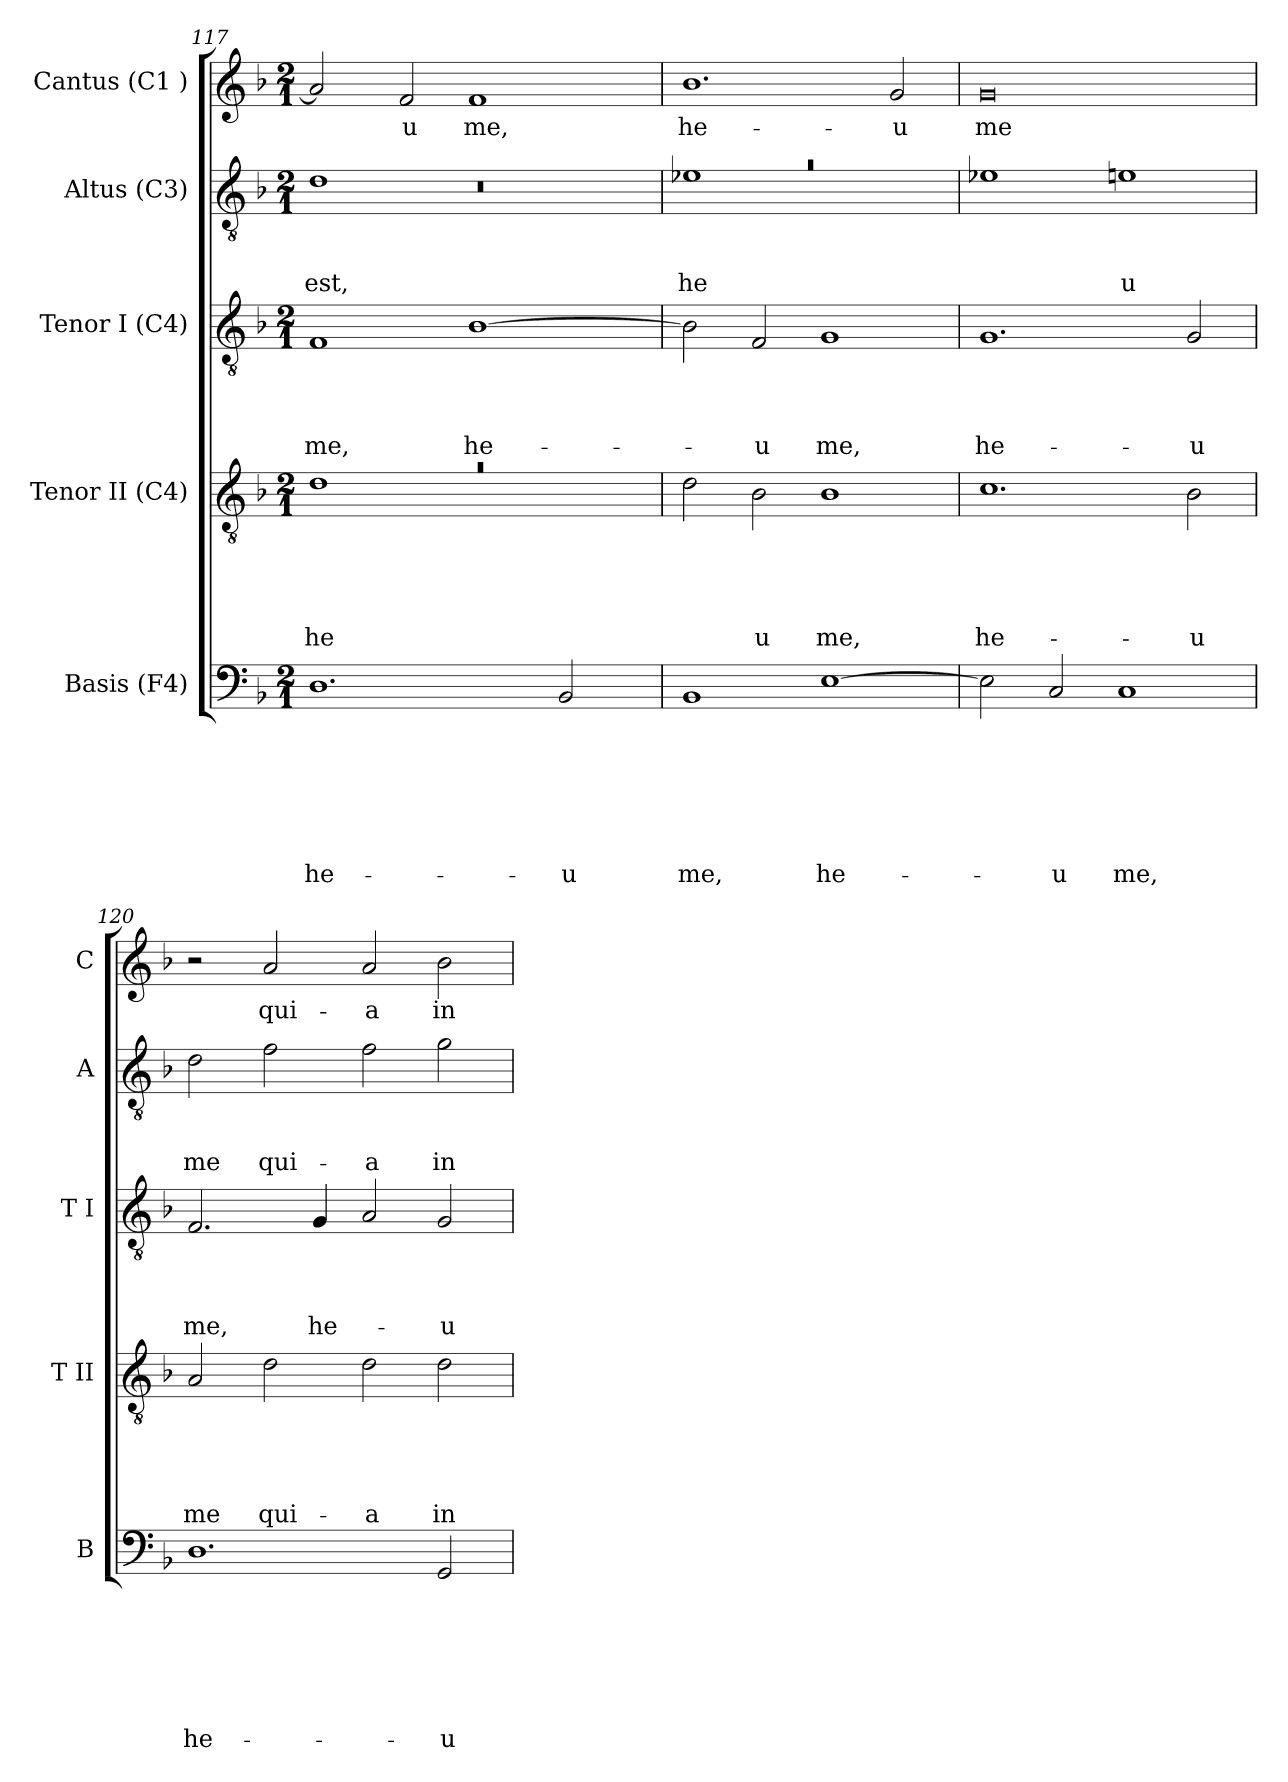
**kern	**text	**text	**text	**text	**text	**text	**text	**kern	**text	**text	**text	**text	**text	**kern	**text	**text	**text	**text	**kern	**text	**text	**text	**kern	**text
*part5	*part5	*part5	*part5	*part5	*part5	*part5	*part5	*part4	*part4	*part4	*part4	*part4	*part4	*part3	*part3	*part3	*part3	*part3	*part2	*part2	*part2	*part2	*part1	*part1
*staff5	*staff5	*staff5	*staff5	*staff5	*staff5	*staff5	*staff5	*staff4	*staff4	*staff4	*staff4	*staff4	*staff4	*staff3	*staff3	*staff3	*staff3	*staff3	*staff2	*staff2	*staff2	*staff2	*staff1	*staff1
*I"Basis (F4)	*	*	*	*	*	*	*	*I"Tenor II (C4)	*	*	*	*	*	*I"Tenor I (C4)	*	*	*	*	*I"Altus (C3)	*	*	*	*I"Cantus (C1 )	*
*I'B	*	*	*	*	*	*	*	*I'T II	*	*	*	*	*	*I'T I	*	*	*	*	*I'A	*	*	*	*I'C	*
!!LO:LB:g=z
*clefF4	*	*	*	*	*	*	*	*clefGv2	*	*	*	*	*	*clefGv2	*	*	*	*	*clefGv2	*	*	*	*clefG2	*
*k[b-]	*	*	*	*	*	*	*	*k[b-]	*	*	*	*	*	*k[b-]	*	*	*	*	*k[b-]	*	*	*	*k[b-]	*
*F:	*	*	*	*	*	*	*	*F:	*	*	*	*	*	*F:	*	*	*	*	*F:	*	*	*	*F:	*
*M2/1	*	*	*	*	*	*	*	*M2/1	*	*	*	*	*	*M2/1	*	*	*	*	*M2/1	*	*	*	*M2/1	*
=117	=117	=117	=117	=117	=117	=117	=117	=117	=117	=117	=117	=117	=117	=117	=117	=117	=117	=117	=117	=117	=117	=117	=117	=117
*	*	*	*	*	*	*	*	*	*	*	*	*	*	*	*	*	*	*	*^	*	*	*	*	*
*	*	*	*	*	*	*	*	*	*	*	*	*	*	*	*	*	*	*	*	*^	*	*	*	*	*
!	!	!	!	!	!	!	!LO:LY:b	!LO:N:vis=1	!	!	!	!	!LO:LY:b	!	!	!	!	!LO:LY:b	!	!	!LO:N:vis=1	!	!	!LO:LY:b	!	!
*	*	*	*	*	*	*	*	*^	*	*	*	*	*	*	*	*	*	*	*	*	*	*	*	*	*	*
1.D	.	.	.	.	.	.	he-	0ra	1d	.	.	.	.	he-	1F	.	.	.	me,	8.ryy	1d	0r	.	.	est,	2a/]	.
.	.	.	.	.	.	.	.	.	.	.	.	.	.	.	.	.	.	.	.	1ryy	.	.	.	.	.	.	.
!	!	!	!	!	!	!	!	!	!	!	!	!	!	!	!	!	!	!	!	!	!	!	!	!	!	!	!LO:LY:b
.	.	.	.	.	.	.	.	.	.	.	.	.	.	.	.	.	.	.	.	.	.	.	.	.	.	2f/	-u
!	!	!	!	!	!	!	!	!	!	!	!	!	!	!	!	!	!	!	!LO:LY:b	!	!	!	!	!	!	!	!LO:LY:b
.	.	.	.	.	.	.	.	.	1ryy	.	.	.	.	.	[>1B-	.	.	.	he-	.	1ryy	.	.	.	.	1f	me,
.	.	.	.	.	.	.	.	.	.	.	.	.	.	.	.	.	.	.	.	2ryy	.	.	.	.	.	.	.
!	!	!	!	!	!	!	!LO:LY:b	!	!	!	!	!	!	!	!	!	!	!	!	!	!	!	!	!	!	!	!
2BB-/	.	.	.	.	.	.	-u	.	.	.	.	.	.	.	.	.	.	.	.	.	.	.	.	.	.	.	.
.	.	.	.	.	.	.	.	.	.	.	.	.	.	.	.	.	.	.	.	4ryy	.	.	.	.	.	.	.
.	.	.	.	.	.	.	.	.	.	.	.	.	.	.	.	.	.	.	.	16ryy	.	.	.	.	.	.	.
*	*	*	*	*	*	*	*	*v	*v	*	*	*	*	*	*	*	*	*	*	*v	*v	*v	*	*	*	*	*
=118	=118	=118	=118	=118	=118	=118	=118	=118	=118	=118	=118	=118	=118	=118	=118	=118	=118	=118	=118	=118	=118	=118	=118	=118
!	!	!	!	!	!	!	!LO:LY:b	!	!	!	!	!	!	!	!	!	!	!	!LO:N:vis=1	!	!	!LO:LY:b	!	!LO:LY:b
*	*	*	*	*	*	*	*	*	*	*	*	*	*	*	*	*	*	*	*^	*	*	*	*	*
1BB-	.	.	.	.	.	.	me,	2d\	.	.	.	.	.	2B-\]	.	.	.	.	0ra	1e-X	.	.	he-	1.b-	he-
!	!	!	!	!	!	!	!	!	!	!	!	!	!LO:LY:b	!	!	!	!	!LO:LY:b	!	!	!	!	!	!	!
.	.	.	.	.	.	.	.	2B-\	.	.	.	.	-u	2F/	.	.	.	-u	.	.	.	.	.	.	.
!	!	!	!	!	!	!	!LO:LY:b	!	!	!	!	!	!LO:LY:b	!	!	!	!	!LO:LY:b	!	!	!	!	!	!	!
[>1E	.	.	.	.	.	.	he-	1B-	.	.	.	.	me,	1G	.	.	.	me,	.	1ryy	.	.	.	.	.
!	!	!	!	!	!	!	!	!	!	!	!	!	!	!	!	!	!	!	!	!	!	!	!	!	!LO:LY:b
.	.	.	.	.	.	.	.	.	.	.	.	.	.	.	.	.	.	.	.	.	.	.	.	2g/	-u
*	*	*	*	*	*	*	*	*	*	*	*	*	*	*	*	*	*	*	*v	*v	*	*	*	*	*
=119	=119	=119	=119	=119	=119	=119	=119	=119	=119	=119	=119	=119	=119	=119	=119	=119	=119	=119	=119	=119	=119	=119	=119	=119
!	!	!	!	!	!	!	!	!	!	!	!	!	!LO:LY:b	!	!	!	!	!LO:LY:b	!	!	!	!	!	!LO:LY:b:rj
2E\]	.	.	.	.	.	.	.	1.c	.	.	.	.	he-	1.G	.	.	.	he-	1e-	.	.	.	0g	me
!	!	!	!	!	!	!	!LO:LY:b	!	!	!	!	!	!	!	!	!	!	!	!	!	!	!	!	!
2C/	.	.	.	.	.	.	-u	.	.	.	.	.	.	.	.	.	.	.	.	.	.	.	.	.
!	!	!	!	!	!	!	!LO:LY:b	!	!	!	!	!	!	!	!	!	!	!	!	!	!	!LO:LY:b	!	!
1C	.	.	.	.	.	.	me,	.	.	.	.	.	.	.	.	.	.	.	1e	.	.	-u	.	.
!	!	!	!	!	!	!	!	!	!	!	!	!	!LO:LY:b	!	!	!	!	!LO:LY:b	!	!	!	!	!	!
.	.	.	.	.	.	.	.	2B-\	.	.	.	.	-u	2G/	.	.	.	-u	.	.	.	.	.	.
=120	=120	=120	=120	=120	=120	=120	=120	=120	=120	=120	=120	=120	=120	=120	=120	=120	=120	=120	=120	=120	=120	=120	=120	=120
!	!	!	!	!	!	!	!LO:LY:b	!	!	!	!	!	!LO:LY:b	!	!	!	!	!LO:LY:b	!	!	!	!LO:LY:b	!	!
1.D	.	.	.	.	.	.	he-	2A/	.	.	.	.	me	2.F/	.	.	.	me,	2d\	.	.	me	2r	.
!	!	!	!	!	!	!	!	!	!	!	!	!	!LO:LY:b	!	!	!	!	!	!	!	!	!LO:LY:b	!	!LO:LY:b
.	.	.	.	.	.	.	.	2d\	.	.	.	.	qui-	.	.	.	.	.	2f\	.	.	qui-	2a/	qui-
!	!	!	!	!	!	!	!	!	!	!	!	!	!	!	!	!	!	!LO:LY:b	!	!	!	!	!	!
.	.	.	.	.	.	.	.	.	.	.	.	.	.	4G/	.	.	.	he-	.	.	.	.	.	.
!	!	!	!	!	!	!	!	!	!	!	!	!	!LO:LY:b	!	!	!	!	!	!	!	!	!LO:LY:b	!	!LO:LY:b
.	.	.	.	.	.	.	.	2d\	.	.	.	.	-a	2A/	.	.	.	.	2f\	.	.	-a	2a/	-a
!	!	!	!	!	!	!	!LO:LY:b	!	!	!	!	!	!LO:LY:b	!	!	!	!	!LO:LY:b	!	!	!	!LO:LY:b	!	!LO:LY:b
2GG/	.	.	.	.	.	.	-u	2d\	.	.	.	.	in-	2G/	.	.	.	-u	2g\	.	.	in-	2b-\	in-
=	=	=	=	=	=	=	=	=	=	=	=	=	=	=	=	=	=	=	=	=	=	=	=	=
*-	*-	*-	*-	*-	*-	*-	*-	*-	*-	*-	*-	*-	*-	*-	*-	*-	*-	*-	*-	*-	*-	*-	*-	*-
